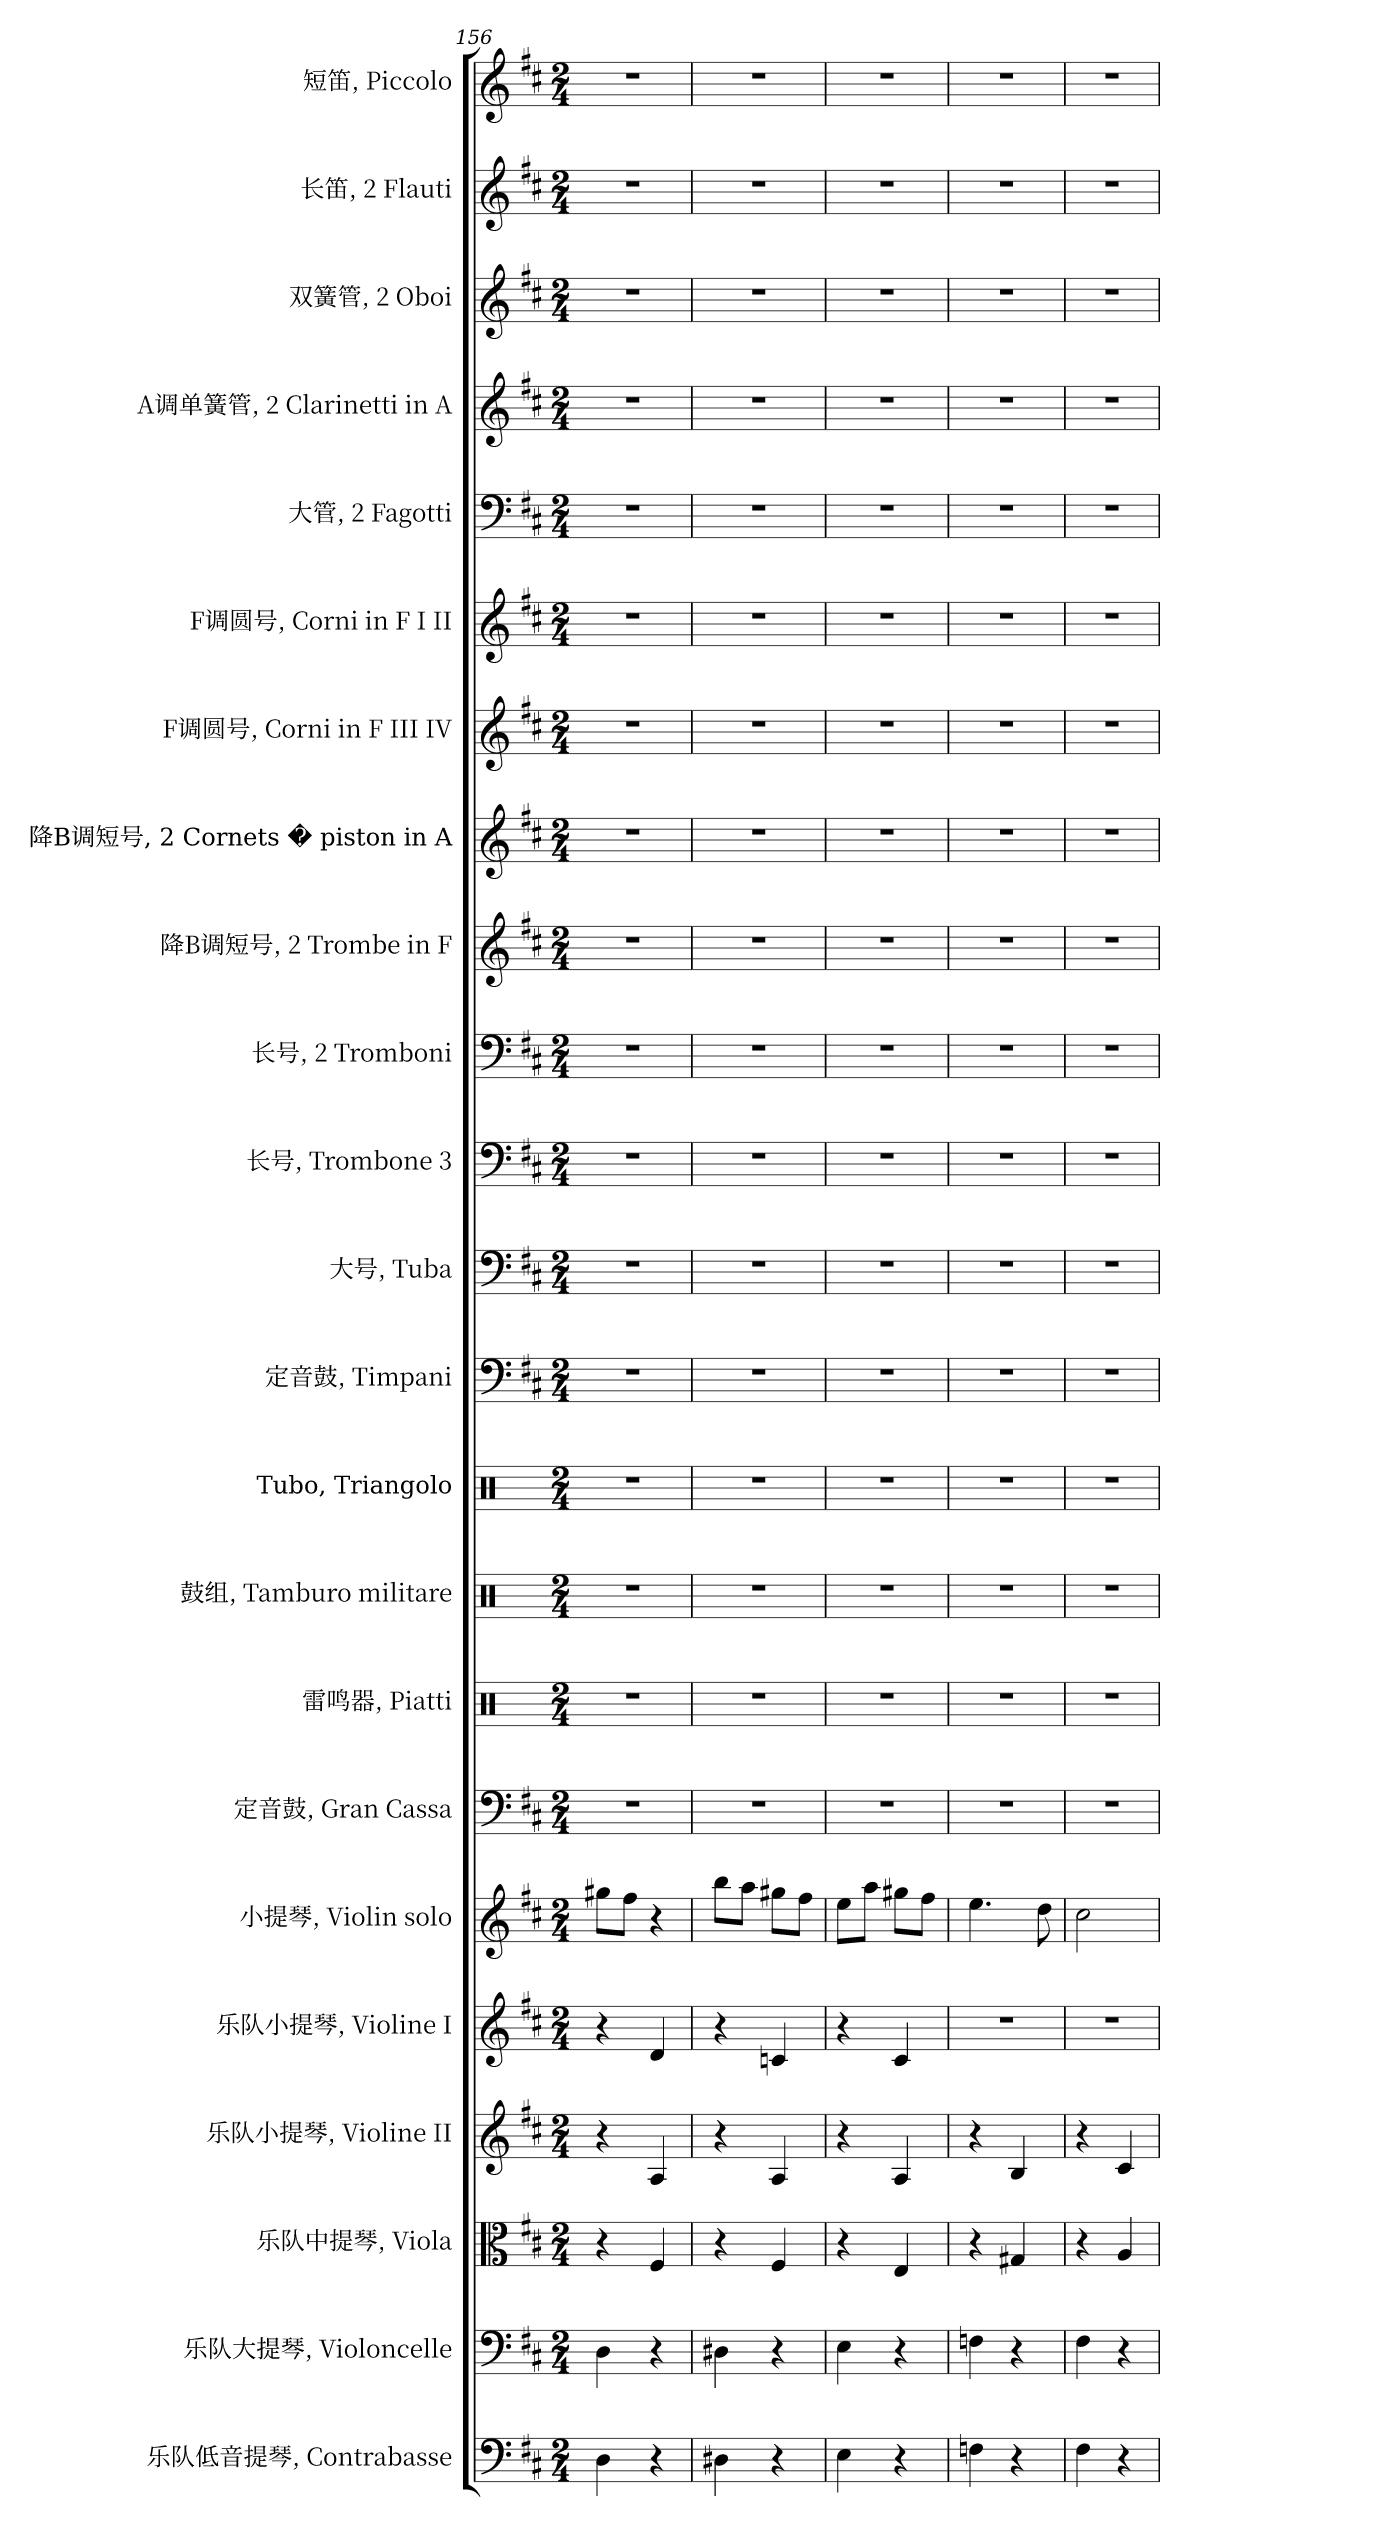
**kern	**kern	**kern	**kern	**kern	**kern	**kern	**kern	**kern	**kern	**kern	**kern	**kern	**kern	**kern	**kern	**kern	**kern	**kern	**kern	**kern	**kern	**kern
*part23	*part22	*part21	*part20	*part19	*part18	*part17	*part16	*part15	*part14	*part13	*part12	*part11	*part10	*part9	*part8	*part7	*part6	*part5	*part4	*part3	*part2	*part1
*staff23	*staff22	*staff21	*staff20	*staff19	*staff18	*staff17	*staff16	*staff15	*staff14	*staff13	*staff12	*staff11	*staff10	*staff9	*staff8	*staff7	*staff6	*staff5	*staff4	*staff3	*staff2	*staff1
*I"乐队低音提琴, Contrabasse	*I"乐队大提琴, Violoncelle	*I"乐队中提琴, Viola	*I"乐队小提琴, Violine II	*I"乐队小提琴, Violine I	*I"小提琴, Violin solo	*I"定音鼓, Gran Cassa	*I"雷鸣器, Piatti	*I"鼓组, Tamburo militare	*I"Tubo, Triangolo	*I"定音鼓, Timpani	*I"大号, Tuba	*I"长号, Trombone 3	*I"长号, 2 Tromboni	*I"降B调短号, 2 Trombe in F	*I"降B调短号, 2 Cornets � piston in A	*I"F调圆号, Corni in F III IV	*I"F调圆号, Corni in F I II	*I"大管, 2 Fagotti	*I"A调单簧管, 2 Clarinetti in A	*I"双簧管, 2 Oboi	*I"长笛, 2 Flauti	*I"短笛, Piccolo
*I'Cbs.	*	*	*	*	*I'Vln.	*	*	*	*I'Tu.	*I'Timp.	*I'Tba.	*I'Tbn.	*I'Tbn.	*	*I'B♭ Cnt.	*	*	*	*I'A Cl.	*I'Ob.	*I'Fl.	*I'Picc.
*clefF4	*clefF4	*clefC3	*clefG2	*clefG2	*clefG2	*clefF4	*clefX	*clefX	*clefX	*clefF4	*clefF4	*clefF4	*clefF4	*clefG2	*clefG2	*clefG2	*clefG2	*clefF4	*clefG2	*clefG2	*clefG2	*clefG2
*ITrd7c12	*	*	*	*	*	*	*	*	*	*	*	*	*	*ITrd1c2	*ITrd1c2	*ITrd4c7	*ITrd4c7	*	*ITrd2c3	*	*	*ITrd-7c-12
*k[f#c#]	*k[f#c#]	*k[f#c#]	*k[f#c#]	*k[f#c#]	*k[f#c#]	*k[f#c#]	*k[]	*k[]	*k[]	*k[f#c#]	*k[f#c#]	*k[f#c#]	*k[f#c#]	*k[]	*k[]	*k[f#]	*k[f#]	*k[f#c#]	*k[f#c#g#d#a#]	*k[f#c#]	*k[f#c#]	*k[f#c#]
*M2/4	*M2/4	*M2/4	*M2/4	*M2/4	*M2/4	*M2/4	*M2/4	*M2/4	*M2/4	*M2/4	*M2/4	*M2/4	*M2/4	*M2/4	*M2/4	*M2/4	*M2/4	*M2/4	*M2/4	*M2/4	*M2/4	*M2/4
*MM57	*MM57	*MM57	*MM57	*MM57	*MM57	*MM57	*MM57	*MM57	*MM57	*MM57	*MM57	*MM57	*MM57	*MM57	*MM57	*MM57	*MM57	*MM57	*MM57	*MM57	*MM57	*MM57
=156	=156	=156	=156	=156	=156	=156	=156	=156	=156	=156	=156	=156	=156	=156	=156	=156	=156	=156	=156	=156	=156	=156
4DD\	4D\	4r	4r	4r	8gg#X\L	2r	2r	2r	2r	2r	2r	2r	2r	2r	2r	2r	2r	2r	2r	2r	2r	2r
.	.	.	.	.	8ff#\J	.	.	.	.	.	.	.	.	.	.	.	.	.	.	.	.	.
4r	4r	4F#/	4A/	4d/	4r	.	.	.	.	.	.	.	.	.	.	.	.	.	.	.	.	.
!!LO:PB:g=z
=157	=157	=157	=157	=157	=157	=157	=157	=157	=157	=157	=157	=157	=157	=157	=157	=157	=157	=157	=157	=157	=157	=157
*	*	*	*	*	*	*	*	*	*	*	*	*	*	*	*	*	*	*	*	*	*	*MM58
4DD#X\	4D#X\	4r	4r	4r	8bb\L	2r	2r	2r	2r	2r	2r	2r	2r	2r	2r	2r	2r	2r	2r	2r	2r	2r
.	.	.	.	.	8aa\J	.	.	.	.	.	.	.	.	.	.	.	.	.	.	.	.	.
4r	4r	4F#/	4A/	4cn/	8gg#X\L	.	.	.	.	.	.	.	.	.	.	.	.	.	.	.	.	.
.	.	.	.	.	8ff#\J	.	.	.	.	.	.	.	.	.	.	.	.	.	.	.	.	.
=158	=158	=158	=158	=158	=158	=158	=158	=158	=158	=158	=158	=158	=158	=158	=158	=158	=158	=158	=158	=158	=158	=158
*	*	*	*	*	*	*	*	*	*	*	*	*	*	*	*	*	*	*	*	*	*	*MM53
4EE\	4E\	4r	4r	4r	8ee\L	2r	2r	2r	2r	2r	2r	2r	2r	2r	2r	2r	2r	2r	2r	2r	2r	2r
.	.	.	.	.	8aa\J	.	.	.	.	.	.	.	.	.	.	.	.	.	.	.	.	.
4r	4r	4E/	4A/	4c#/	8gg#X\L	.	.	.	.	.	.	.	.	.	.	.	.	.	.	.	.	.
.	.	.	.	.	8ff#\J	.	.	.	.	.	.	.	.	.	.	.	.	.	.	.	.	.
=159	=159	=159	=159	=159	=159	=159	=159	=159	=159	=159	=159	=159	=159	=159	=159	=159	=159	=159	=159	=159	=159	=159
*	*	*	*	*	*	*	*	*	*	*	*	*	*	*	*	*	*	*	*	*	*	*MM61
4FFn\	4Fn\	4r	4r	2r	4.ee\	2r	2r	2r	2r	2r	2r	2r	2r	2r	2r	2r	2r	2r	2r	2r	2r	2r
4r	4r	4G#X/	4B/	.	.	.	.	.	.	.	.	.	.	.	.	.	.	.	.	.	.	.
.	.	.	.	.	8dd\	.	.	.	.	.	.	.	.	.	.	.	.	.	.	.	.	.
=160	=160	=160	=160	=160	=160	=160	=160	=160	=160	=160	=160	=160	=160	=160	=160	=160	=160	=160	=160	=160	=160	=160
*	*	*	*	*	*	*	*	*	*	*	*	*	*	*	*	*	*	*	*	*	*	*MM61
4FF#\	4F#\	4r	4r	2r	2cc#\	2r	2r	2r	2r	2r	2r	2r	2r	2r	2r	2r	2r	2r	2r	2r	2r	2r
4r	4r	4A/	4c#/	.	.	.	.	.	.	.	.	.	.	.	.	.	.	.	.	.	.	.
=	=	=	=	=	=	=	=	=	=	=	=	=	=	=	=	=	=	=	=	=	=	=
*-	*-	*-	*-	*-	*-	*-	*-	*-	*-	*-	*-	*-	*-	*-	*-	*-	*-	*-	*-	*-	*-	*-
